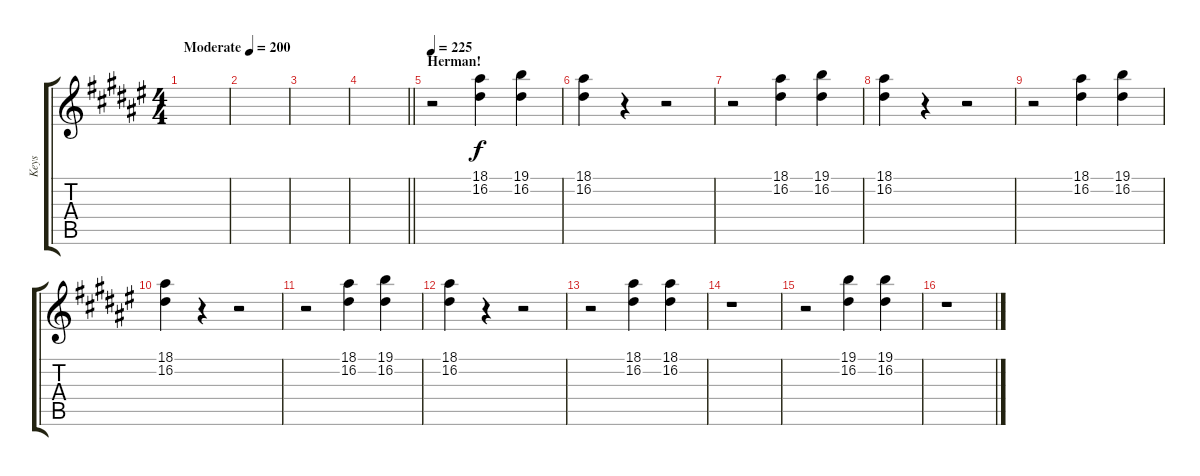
\track ("Keys" "Keys") {instrument lead1square}
\staff {score tabs}
\tuning (E4 B3 G3 D3 A2 E2) {hide}
\ts (4 4)
\tempo (200 "Moderate")
\clef g2
\ks f#
|
|
|
\barLineRight lightlight
|
\section ("" "Herman!")
\tempo 225
r.2 (18.1 16.2).4 (19.1 16.2).4 |
(18.1 16.2).4 r.4 r.2 |
r.2 (18.1 16.2).4 (19.1 16.2).4 |
(18.1 16.2).4 r.4 r.2 |
r.2 (18.1 16.2).4 (19.1 16.2).4 |
(18.1 16.2).4 r.4 r.2 |
r.2 (18.1 16.2).4 (19.1 16.2).4 |
(18.1 16.2).4 r.4 r.2 |
r.2 (18.1 16.2).4 (18.1 16.2).4 |
r.1 |
r.2 (19.1 16.2).4 (19.1 16.2).4 |
r.1
